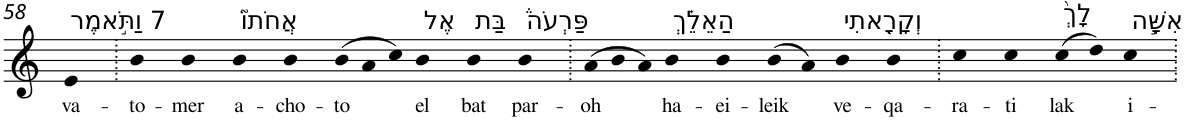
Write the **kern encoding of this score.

**kern	**text
*part1	*part1
*staff1	*staff1
*I"Piano	*
*I'Pno	*
!!LO:PB:g=z
*clefG2	*
*k[]	*
=58	=58
!LO:TX:a:t=7 וַתֹּ֣אמֶר	!
!	!LO:LY:b
4e	va-
=59.	=59.
!	!LO:LY:b
4b	-to-
!	!LO:LY:b
4b	-mer
!LO:TX:a:t=אֲחֹתוֹ֮	!
!	!LO:LY:b
4b	a-
!	!LO:LY:b
4b	-cho-
!	!LO:LY:b
(>12b	-to
12a	.
12cc)	.
!LO:TX:a:t=אֶל	!
!	!LO:LY:b
4b	el
!LO:TX:a:t=בַּת	!
!	!LO:LY:b
4b	bat
!LO:TX:a:t=פַּרְעֹה֒	!
!	!LO:LY:b
4b	par-
=60.	=60.
!	!LO:LY:b
(>12a	-oh
12b	.
12a)	.
!LO:TX:a:t=הַאֵלֵ֗ךְ	!
!	!LO:LY:b
4b	ha-
!	!LO:LY:b
4b	-ei-
!	!LO:LY:b
(>8b	-leik
8a)	.
!LO:TX:a:t=וְקָרָ֤אתִי	!
!	!LO:LY:b
4b	ve-
!	!LO:LY:b
4b	-qa-
=61.	=61.
!	!LO:LY:b
4cc	-ra-
!	!LO:LY:b
4cc	-ti
!LO:TX:a:t=לָךְ֙	!
!	!LO:LY:b
(>8cc	lak
8dd)	.
!LO:TX:a:t=אִשָּׁ֣ה	!
!	!LO:LY:b
4cc	i-
=.	=.
*-	*-
